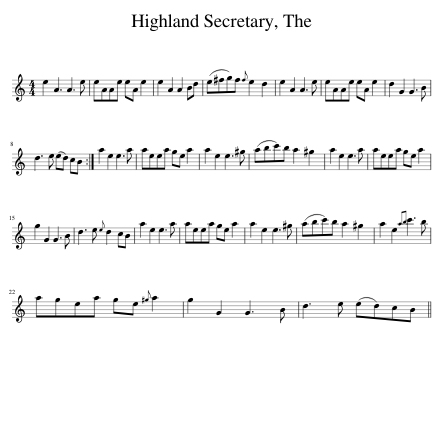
X:1
L:1/8
M:4/4
I:linebreak $
K:C
V:1 treble
V:1
 e2 A3 A3 e | eAAe eA e2 | e2 A2 A2 Bd | (e^fg)f{f} e2 d2 | e2 A2 A3 e | %5
 eAAe eA e2 | d2 G2 G3 B |$ d3 e (ed) cB :| a2 e2 e3 a | aeea ge a2 | %10
 a2 e2 e3 ^g | (abc')b a2 ^g2 | a2 e2 e3 a | aeea ge a2 |$ g2 G2 G3 B | %15
 d3 e{e} d2 cB | a2 e2 e3 a | aeea ge a2 | a2 e2 e3 ^g | (abc')b a2 ^g2 | %20
 a2 e2{ab} c'3 b |$ agea ge{^g} a2 | g2 G2 G3 B | d3 e (ed)cB || %24
